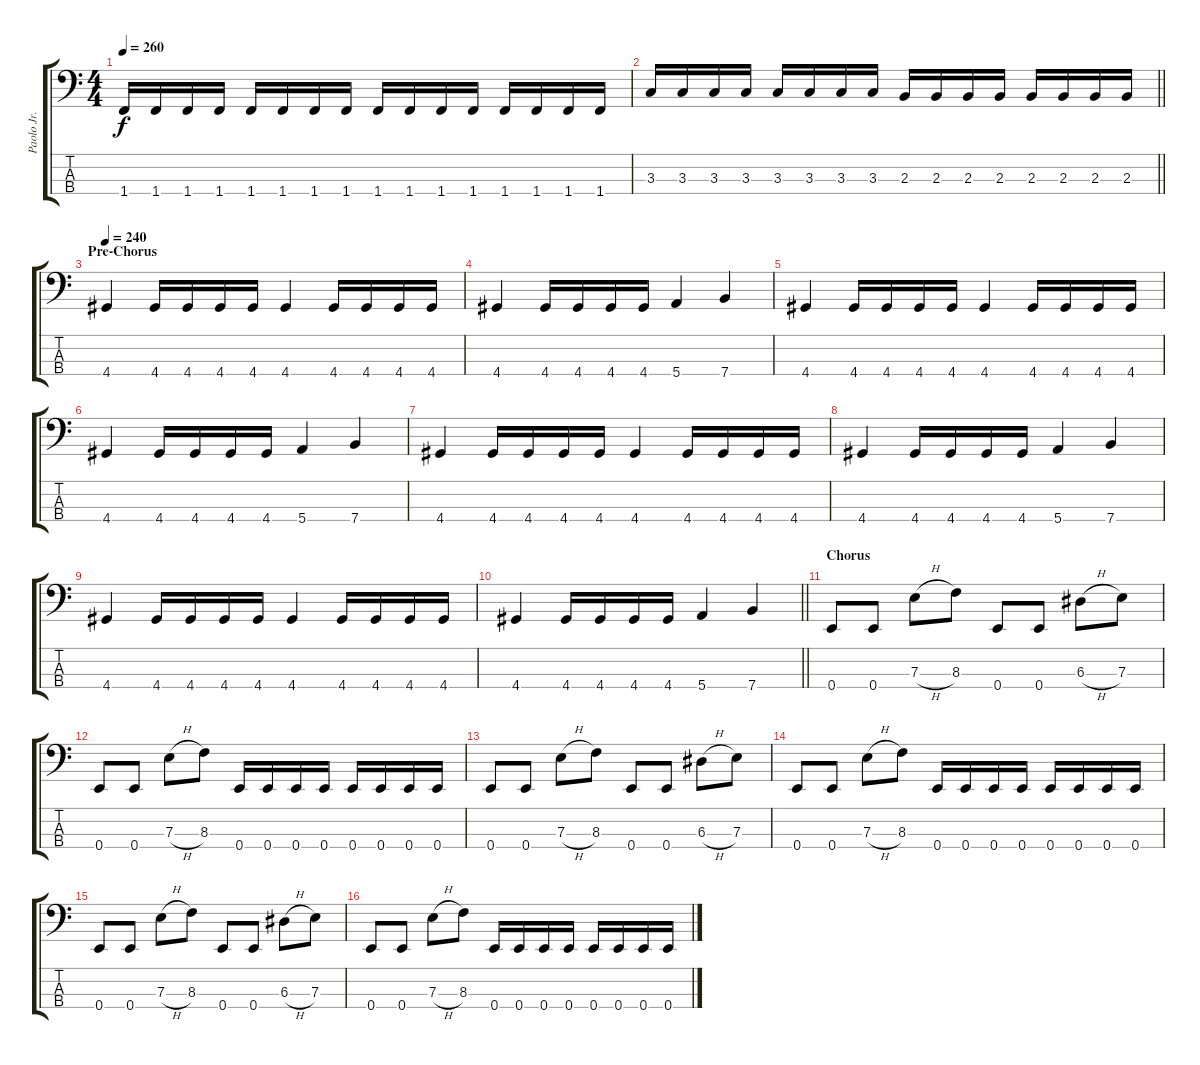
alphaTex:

\track ("Paolo Jr." "Paolo Jr.") {instrument electricbasspick}
\staff {score tabs}
\tuning (G2 D2 A1 E1) {hide}
\ts (4 4)
\tempo 260
\clef f4
\ks c
1.4.16{dy f} 1.4.16 1.4.16 1.4.16 1.4.16 1.4.16 1.4.16 1.4.16 1.4.16 1.4.16 1.4.16 1.4.16 1.4.16 1.4.16 1.4.16 1.4.16 |
\barLineRight lightlight
3.3.16 3.3.16 3.3.16 3.3.16 3.3.16 3.3.16 3.3.16 3.3.16 2.3.16 2.3.16 2.3.16 2.3.16 2.3.16 2.3.16 2.3.16 2.3.16 |
\section ("" "Pre-Chorus")
\tempo 240
4.4.4 4.4.16 4.4.16 4.4.16 4.4.16 4.4.4 4.4.16 4.4.16 4.4.16 4.4.16 |
4.4.4 4.4.16 4.4.16 4.4.16 4.4.16 5.4.4 7.4.4 |
4.4.4 4.4.16 4.4.16 4.4.16 4.4.16 4.4.4 4.4.16 4.4.16 4.4.16 4.4.16 |
4.4.4 4.4.16 4.4.16 4.4.16 4.4.16 5.4.4 7.4.4 |
4.4.4 4.4.16 4.4.16 4.4.16 4.4.16 4.4.4 4.4.16 4.4.16 4.4.16 4.4.16 |
4.4.4 4.4.16 4.4.16 4.4.16 4.4.16 5.4.4 7.4.4 |
4.4.4 4.4.16 4.4.16 4.4.16 4.4.16 4.4.4 4.4.16 4.4.16 4.4.16 4.4.16 |
\barLineRight lightlight
4.4.4 4.4.16 4.4.16 4.4.16 4.4.16 5.4.4 7.4.4 |
\section ("" "Chorus")
0.4.8 0.4.8 7.3{h}.8 8.3.8 0.4.8 0.4.8 6.3{h}.8 7.3.8 |
0.4.8 0.4.8 7.3{h}.8 8.3.8 0.4.16 0.4.16 0.4.16 0.4.16 0.4.16 0.4.16 0.4.16 0.4.16 |
0.4.8 0.4.8 7.3{h}.8 8.3.8 0.4.8 0.4.8 6.3{h}.8 7.3.8 |
0.4.8 0.4.8 7.3{h}.8 8.3.8 0.4.16 0.4.16 0.4.16 0.4.16 0.4.16 0.4.16 0.4.16 0.4.16 |
0.4.8 0.4.8 7.3{h}.8 8.3.8 0.4.8 0.4.8 6.3{h}.8 7.3.8 |
0.4.8 0.4.8 7.3{h}.8 8.3.8 0.4.16 0.4.16 0.4.16 0.4.16 0.4.16 0.4.16 0.4.16 0.4.16
